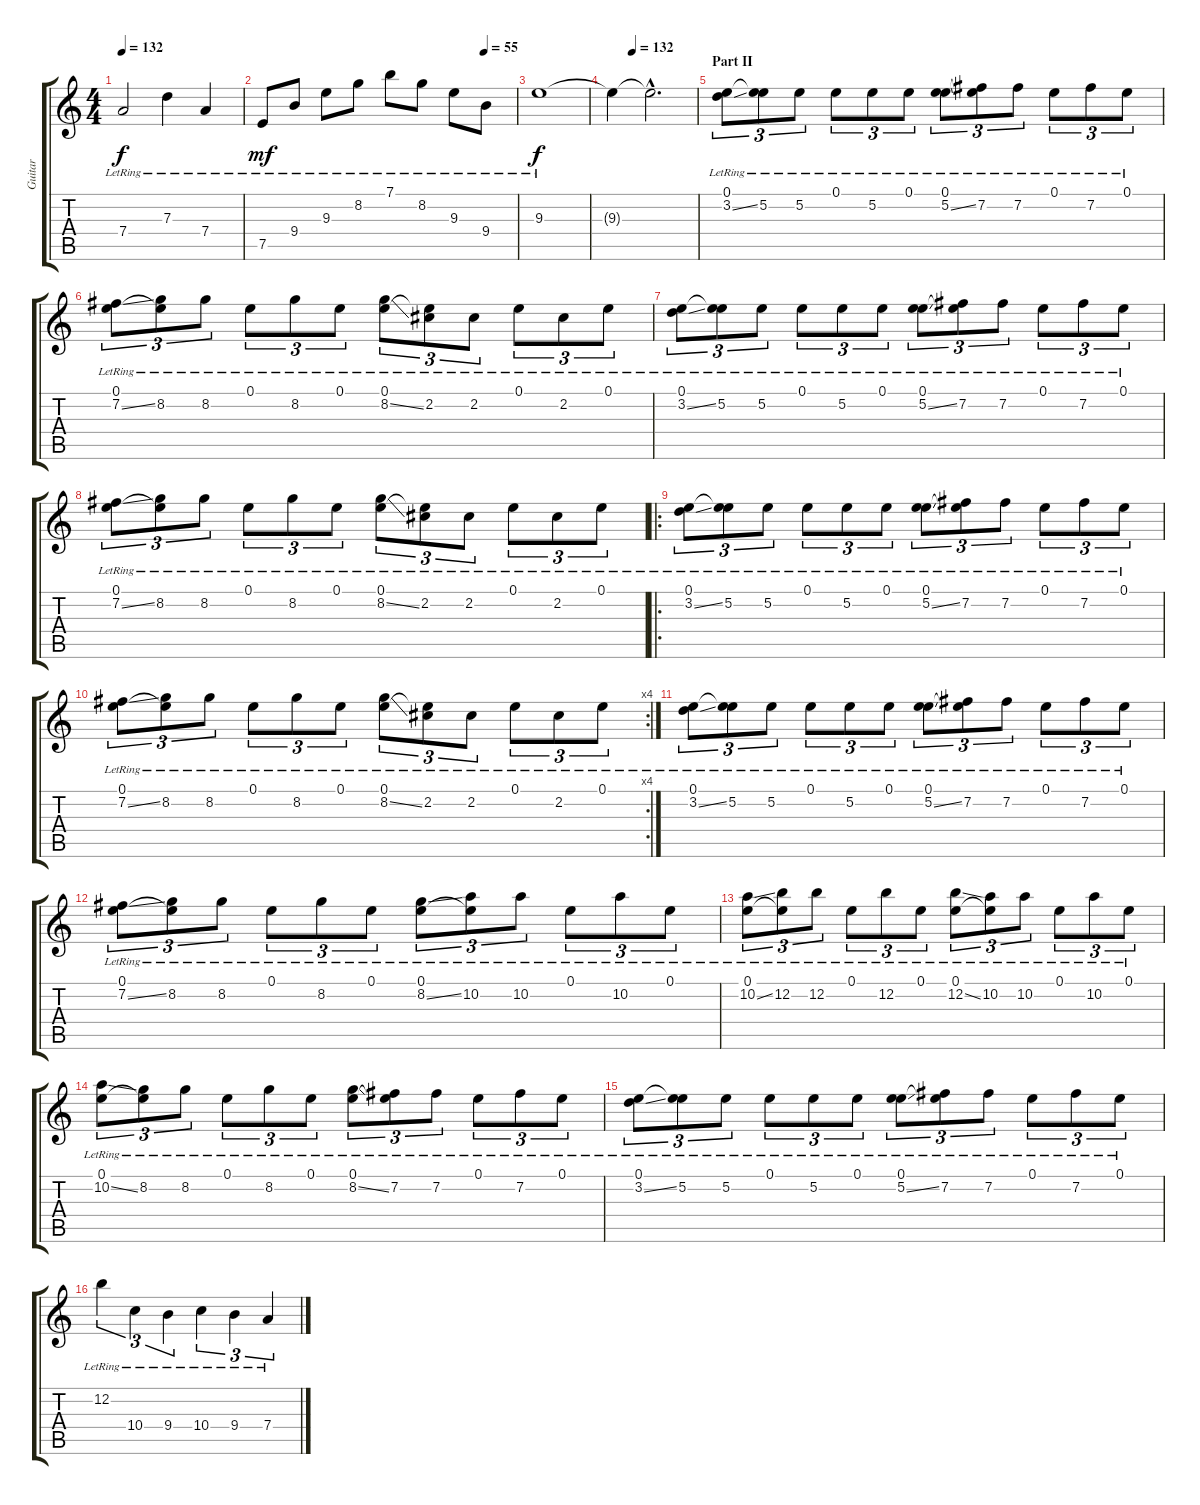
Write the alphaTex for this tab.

\track ("Guitar" "Guitar") {instrument acousticguitarsteel}
\staff {score tabs}
\tuning (E4 B3 G3 D3 A2 E2) {hide}
\ts (4 4)
\tempo 132
\clef g2
\ks c
7.4{lr}.2{dy f} 7.3{lr}.4 7.4{lr}.4 |
\tempo (55 0.875)
7.5{lr}.8{dy mf} 9.4{lr}.8 9.3{lr}.8 8.2{lr}.8 7.1{lr}.8 8.2{lr}.8 9.3{lr}.8 9.4{lr}.8 |
9.3{lr}.1{dy f} |
\tempo (132 0.25)
9.3{t}.4{volume 0} 9.3{hac t}.2{d} |
\section ("" "Part II")
(0.1{lr} 3.2{ss}).8{tu (3 2) volume 15 balance 10} (0.1{t} 5.2{lr}).8{tu (3 2)} 5.2{lr}.8{tu (3 2)} 0.1{lr}.8{tu (3 2)} 5.2{lr}.8{tu (3 2)} 0.1{lr}.8{tu (3 2)} (0.1{lr} 5.2{ss}).8{tu (3 2)} (0.1{t} 7.2{lr}).8{tu (3 2)} 7.2{lr}.8{tu (3 2)} 0.1{lr}.8{tu (3 2)} 7.2{lr}.8{tu (3 2)} 0.1{lr}.8{tu (3 2)} |
(0.1{lr} 7.2{ss}).8{tu (3 2)} (0.1{t} 8.2{lr}).8{tu (3 2)} 8.2{lr}.8{tu (3 2)} 0.1{lr}.8{tu (3 2)} 8.2{lr}.8{tu (3 2)} 0.1{lr}.8{tu (3 2)} (0.1{lr} 8.2{ss}).8{tu (3 2)} (0.1{t} 2.2{lr}).8{tu (3 2)} 2.2{lr}.8{tu (3 2)} 0.1{lr}.8{tu (3 2)} 2.2{lr}.8{tu (3 2)} 0.1{lr}.8{tu (3 2)} |
(0.1{lr} 3.2{ss}).8{tu (3 2)} (0.1{t} 5.2{lr}).8{tu (3 2)} 5.2{lr}.8{tu (3 2)} 0.1{lr}.8{tu (3 2)} 5.2{lr}.8{tu (3 2)} 0.1{lr}.8{tu (3 2)} (0.1{lr} 5.2{ss}).8{tu (3 2)} (0.1{t} 7.2{lr}).8{tu (3 2)} 7.2{lr}.8{tu (3 2)} 0.1{lr}.8{tu (3 2)} 7.2{lr}.8{tu (3 2)} 0.1{lr}.8{tu (3 2)} |
(0.1{lr} 7.2{ss}).8{tu (3 2)} (0.1{t} 8.2{lr}).8{tu (3 2)} 8.2{lr}.8{tu (3 2)} 0.1{lr}.8{tu (3 2)} 8.2{lr}.8{tu (3 2)} 0.1{lr}.8{tu (3 2)} (0.1{lr} 8.2{ss}).8{tu (3 2)} (0.1{t} 2.2{lr}).8{tu (3 2)} 2.2{lr}.8{tu (3 2)} 0.1{lr}.8{tu (3 2)} 2.2{lr}.8{tu (3 2)} 0.1{lr}.8{tu (3 2)} |
\ro
(0.1{lr} 3.2{ss}).8{tu (3 2)} (0.1{t} 5.2{lr}).8{tu (3 2)} 5.2{lr}.8{tu (3 2)} 0.1{lr}.8{tu (3 2)} 5.2{lr}.8{tu (3 2)} 0.1{lr}.8{tu (3 2)} (0.1{lr} 5.2{ss}).8{tu (3 2)} (0.1{t} 7.2{lr}).8{tu (3 2)} 7.2{lr}.8{tu (3 2)} 0.1{lr}.8{tu (3 2)} 7.2{lr}.8{tu (3 2)} 0.1{lr}.8{tu (3 2)} |
\rc 4
(0.1{lr} 7.2{ss}).8{tu (3 2)} (0.1{t} 8.2{lr}).8{tu (3 2)} 8.2{lr}.8{tu (3 2)} 0.1{lr}.8{tu (3 2)} 8.2{lr}.8{tu (3 2)} 0.1{lr}.8{tu (3 2)} (0.1{lr} 8.2{ss}).8{tu (3 2)} (0.1{t} 2.2{lr}).8{tu (3 2)} 2.2{lr}.8{tu (3 2)} 0.1{lr}.8{tu (3 2)} 2.2{lr}.8{tu (3 2)} 0.1{lr}.8{tu (3 2)} |
(0.1{lr} 3.2{ss}).8{tu (3 2)} (0.1{t} 5.2{lr}).8{tu (3 2)} 5.2{lr}.8{tu (3 2)} 0.1{lr}.8{tu (3 2)} 5.2{lr}.8{tu (3 2)} 0.1{lr}.8{tu (3 2)} (0.1{lr} 5.2{ss}).8{tu (3 2)} (0.1{t} 7.2{lr}).8{tu (3 2)} 7.2{lr}.8{tu (3 2)} 0.1{lr}.8{tu (3 2)} 7.2{lr}.8{tu (3 2)} 0.1{lr}.8{tu (3 2)} |
(0.1{lr} 7.2{ss}).8{tu (3 2)} (0.1{t} 8.2{lr}).8{tu (3 2)} 8.2{lr}.8{tu (3 2)} 0.1{lr}.8{tu (3 2)} 8.2{lr}.8{tu (3 2)} 0.1{lr}.8{tu (3 2)} (0.1{lr} 8.2{ss}).8{tu (3 2)} (0.1{t} 10.2{lr}).8{tu (3 2)} 10.2{lr}.8{tu (3 2)} 0.1{lr}.8{tu (3 2)} 10.2{lr}.8{tu (3 2)} 0.1{lr}.8{tu (3 2)} |
(0.1{lr} 10.2{ss}).8{tu (3 2)} (0.1{t} 12.2{lr}).8{tu (3 2)} 12.2{lr}.8{tu (3 2)} 0.1{lr}.8{tu (3 2)} 12.2{lr}.8{tu (3 2)} 0.1{lr}.8{tu (3 2)} (0.1{lr} 12.2{ss}).8{tu (3 2)} (0.1{t} 10.2{lr}).8{tu (3 2)} 10.2{lr}.8{tu (3 2)} 0.1{lr}.8{tu (3 2)} 10.2{lr}.8{tu (3 2)} 0.1{lr}.8{tu (3 2)} |
(0.1{lr} 10.2{ss}).8{tu (3 2)} (0.1{t} 8.2{lr}).8{tu (3 2)} 8.2{lr}.8{tu (3 2)} 0.1{lr}.8{tu (3 2)} 8.2{lr}.8{tu (3 2)} 0.1{lr}.8{tu (3 2)} (0.1{lr} 8.2{ss}).8{tu (3 2)} (0.1{t} 7.2{lr}).8{tu (3 2)} 7.2{lr}.8{tu (3 2)} 0.1{lr}.8{tu (3 2)} 7.2{lr}.8{tu (3 2)} 0.1{lr}.8{tu (3 2)} |
(0.1{lr} 3.2{ss}).8{tu (3 2)} (0.1{t} 5.2{lr}).8{tu (3 2)} 5.2{lr}.8{tu (3 2)} 0.1{lr}.8{tu (3 2)} 5.2{lr}.8{tu (3 2)} 0.1{lr}.8{tu (3 2)} (0.1{lr} 5.2{ss}).8{tu (3 2)} (0.1{t} 7.2{lr}).8{tu (3 2)} 7.2{lr}.8{tu (3 2)} 0.1{lr}.8{tu (3 2)} 7.2{lr}.8{tu (3 2)} 0.1{lr}.8{tu (3 2)} |
12.2{lr}.4{tu (3 2)} 10.4{lr}.4{tu (3 2)} 9.4{lr}.4{tu (3 2)} 10.4{lr}.4{tu (3 2)} 9.4{lr}.4{tu (3 2)} 7.4{lr}.4{tu (3 2)}
